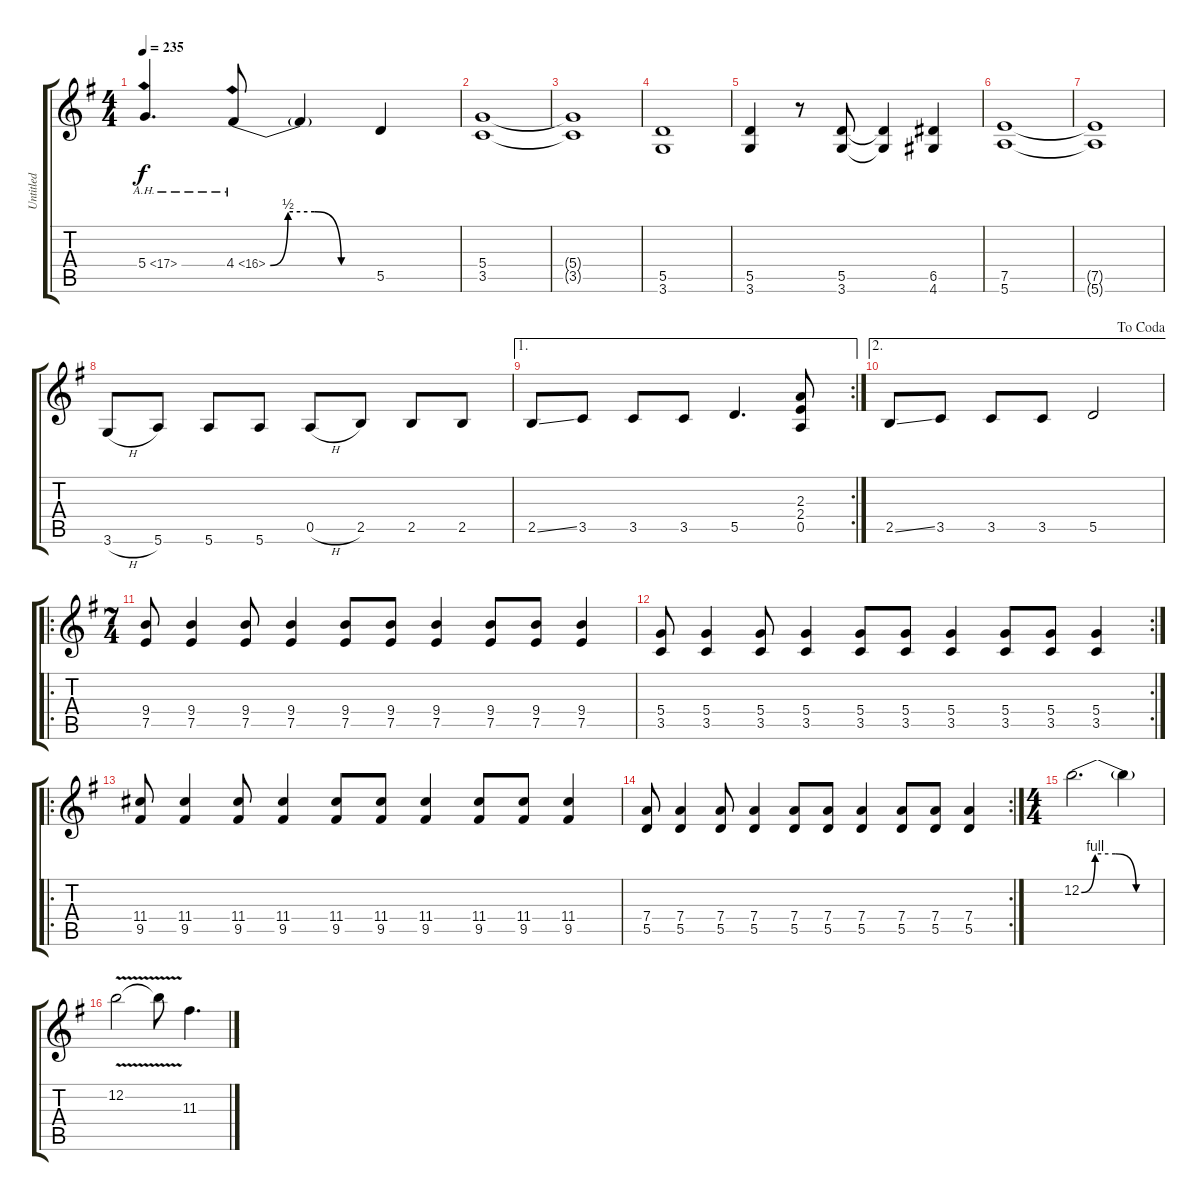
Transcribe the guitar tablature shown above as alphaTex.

\track ("Untitled" "Untitled") {instrument distortionguitar}
\staff {score tabs}
\tuning (E4 B3 G3 D3 A2 E2) {hide}
\ts (4 4)
\tempo 235
\clef g2
\ks g
5.4{ah 12}.4{d dy f} 4.4{be (custom 0 0 10 2 25 2 40 0 60 0) ah 12}.8 4.4{t}.4 5.5.4 |
(5.4 3.5).1 |
(5.4{t} 3.5{t}).1 |
(5.5 3.6).1 |
(5.5 3.6).4 r.8 (5.5 3.6).8 (5.5{t} 3.6{t}).4 (6.5 4.6).4 |
(7.5 5.6).1 |
(7.5{t} 5.6{t}).1 |
3.6{h}.8 5.6.8 5.6.8 5.6.8 0.5{h}.8 2.5.8 2.5.8 2.5.8 |
\ae 1
\rc 2
2.5{ss}.8 3.5.8 3.5.8 3.5.8 5.5.4{d} (2.3 2.4 0.5).8 |
\ae 2
\jump dacoda
2.5{ss}.8 3.5.8 3.5.8 3.5.8 5.5.2 |
\ro
\ts (7 4)
(9.4 7.5).8 (9.4 7.5).4 (9.4 7.5).8 (9.4 7.5).4 (9.4 7.5).8 (9.4 7.5).8 (9.4 7.5).4 (9.4 7.5).8 (9.4 7.5).8 (9.4 7.5).4 |
\rc 2
(5.4 3.5).8 (5.4 3.5).4 (5.4 3.5).8 (5.4 3.5).4 (5.4 3.5).8 (5.4 3.5).8 (5.4 3.5).4 (5.4 3.5).8 (5.4 3.5).8 (5.4 3.5).4 |
\ro
(11.4 9.5).8 (11.4 9.5).4 (11.4 9.5).8 (11.4 9.5).4 (11.4 9.5).8 (11.4 9.5).8 (11.4 9.5).4 (11.4 9.5).8 (11.4 9.5).8 (11.4 9.5).4 |
\rc 2
(7.4 5.5).8 (7.4 5.5).4 (7.4 5.5).8 (7.4 5.5).4 (7.4 5.5).8 (7.4 5.5).8 (7.4 5.5).4 (7.4 5.5).8 (7.4 5.5).8 (7.4 5.5).4 |
\ts (4 4)
12.2{be (custom 0 0 10 4 25 4 40 0 60 0)}.2{d} 12.2{t}.4 |
12.2{v}.2 12.2{v t}.8 11.3.4{d}
